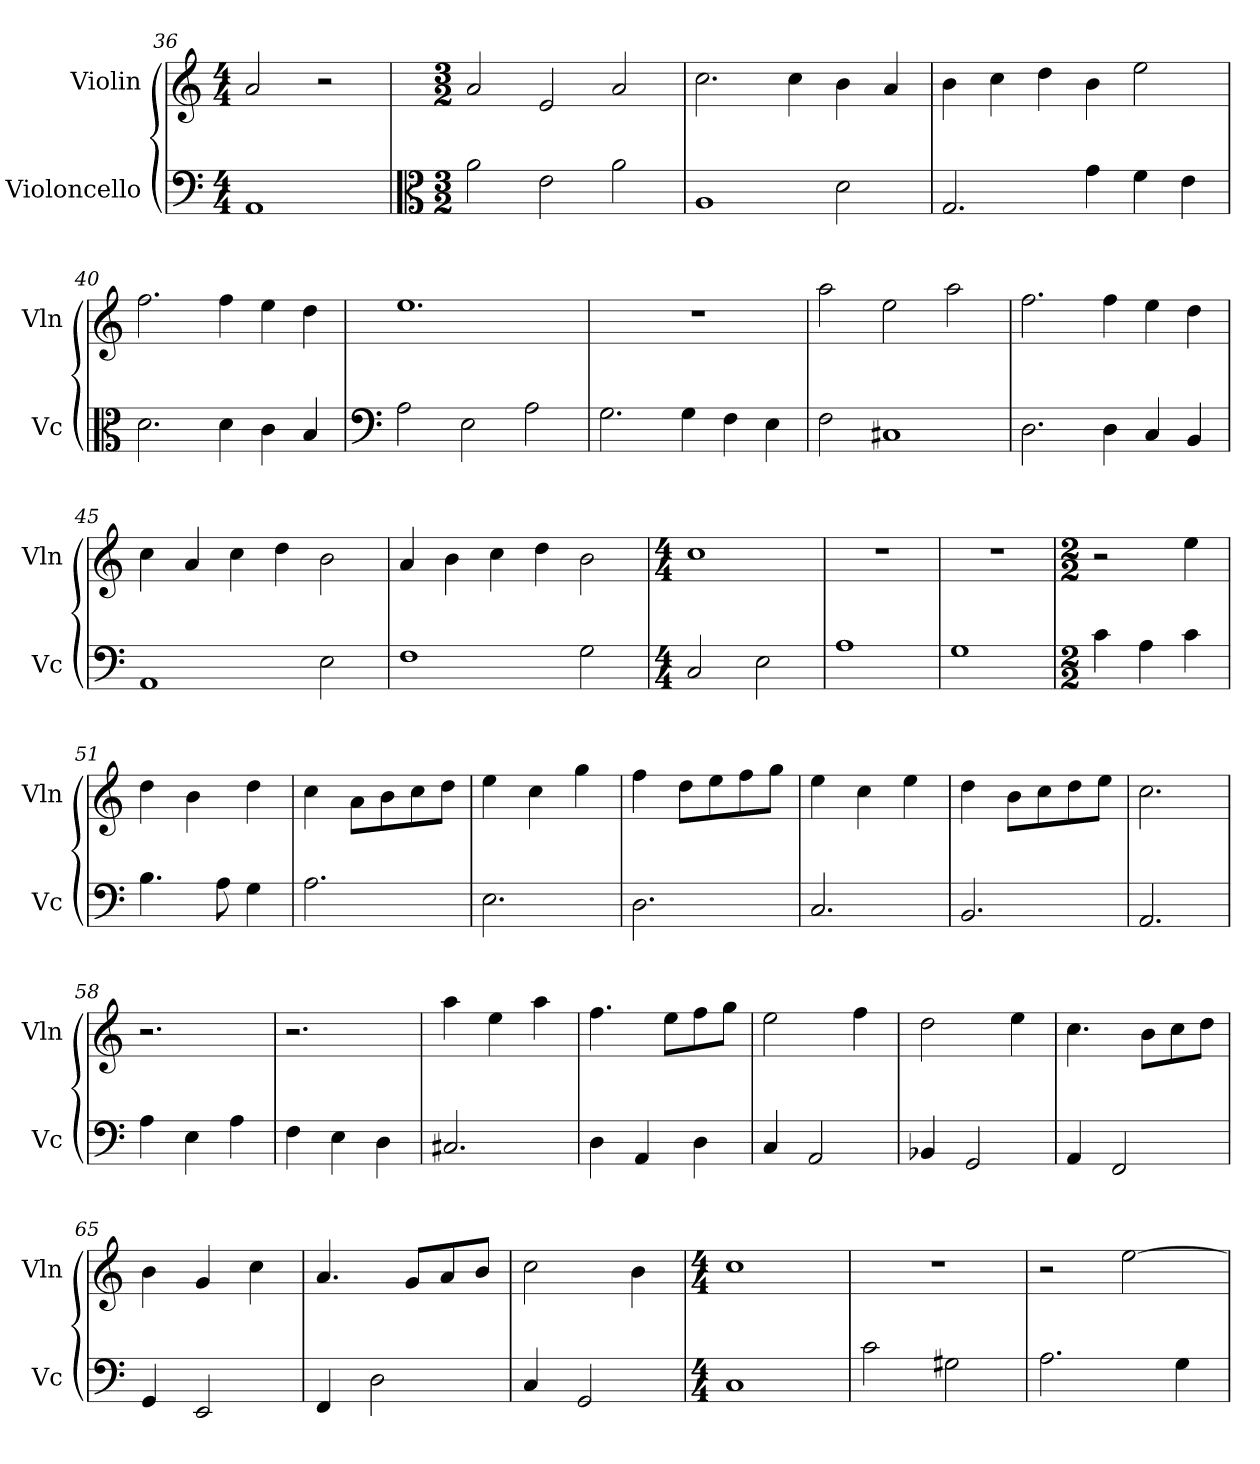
**kern	**kern
*part2	*part1
*staff2	*staff1
*I"Violoncello	*I"Violin
*I'Vc	*I'Vln
*clefF4	*clefG2
*k[]	*k[]
*M4/4	*M4/4
=36	=36
1AA	2a/
.	2r
=37	=37
*clefC3	*
*M3/2	*M3/2
2a\	2a/
2e\	2e/
2a\	2a/
=38	=38
1A	2.cc\
.	4cc\
2d\	4b\
.	4a/
=39	=39
2.G/	4b\
.	4cc\
.	4dd\
4g\	4b\
4f\	2ee\
4e\	.
=40	=40
2.d\	2.ff\
4d\	4ff\
4c\	4ee\
4B/	4dd\
=41	=41
*clefF4	*
2A\	1.ee
2E\	.
2A\	.
=42	=42
2.G\	1.r
4G\	.
4F\	.
4E\	.
=43	=43
2F\	2aa\
1C#X	2ee\
.	2aa\
=44	=44
2.D\	2.ff\
4D\	4ff\
4C/	4ee\
4BB/	4dd\
=45	=45
1AA	4cc\
.	4a/
.	4cc\
.	4dd\
2E\	2b\
=46	=46
1F	4a/
.	4b\
.	4cc\
.	4dd\
2G\	2b\
=47	=47
*M4/4	*M4/4
2C/	1cc
2E\	.
=48	=48
1A	1r
=49	=49
1G	1r
=50	=50
*M2/2	*M2/2
4c\	2r
4A\	.
4c\	4ee\
=51	=51
4.B\	4dd\
.	4b\
8A\	.
4G\	4dd\
=52	=52
2.A\	4cc\
.	8a\L
.	8b\
.	8cc\
.	8dd\J
=53	=53
2.E\	4ee\
.	4cc\
.	4gg\
=54	=54
2.D\	4ff\
.	8dd\L
.	8ee\
.	8ff\
.	8gg\J
=55	=55
2.C/	4ee\
.	4cc\
.	4ee\
=56	=56
2.BB/	4dd\
.	8b\L
.	8cc\
.	8dd\
.	8ee\J
=57	=57
2.AA/	2.cc\
=58	=58
4A\	2.r
4E\	.
4A\	.
=59	=59
4F\	2.r
4E\	.
4D\	.
=60	=60
2.C#X/	4aa\
.	4ee\
.	4aa\
=61	=61
4D\	4.ff\
4AA/	.
.	8ee\L
4D\	8ff\
.	8gg\J
=62	=62
4C/	2ee\
2AA/	.
.	4ff\
=63	=63
4BB-X/	2dd\
2GG/	.
.	4ee\
=64	=64
4AA/	4.cc\
2FF/	.
.	8b\L
.	8cc\
.	8dd\J
=65	=65
4GG/	4b\
2EE/	4g/
.	4cc\
=66	=66
4FF/	4.a/
2D\	.
.	8g/L
.	8a/
.	8b/J
=67	=67
4C/	2cc\
2GG/	.
.	4b\
=68	=68
*M4/4	*M4/4
1C	1cc
=69	=69
2c\	1r
2G#X\	.
=70	=70
2.A\	2r
.	[2ee\
4G\	.
=	=
*-	*-
